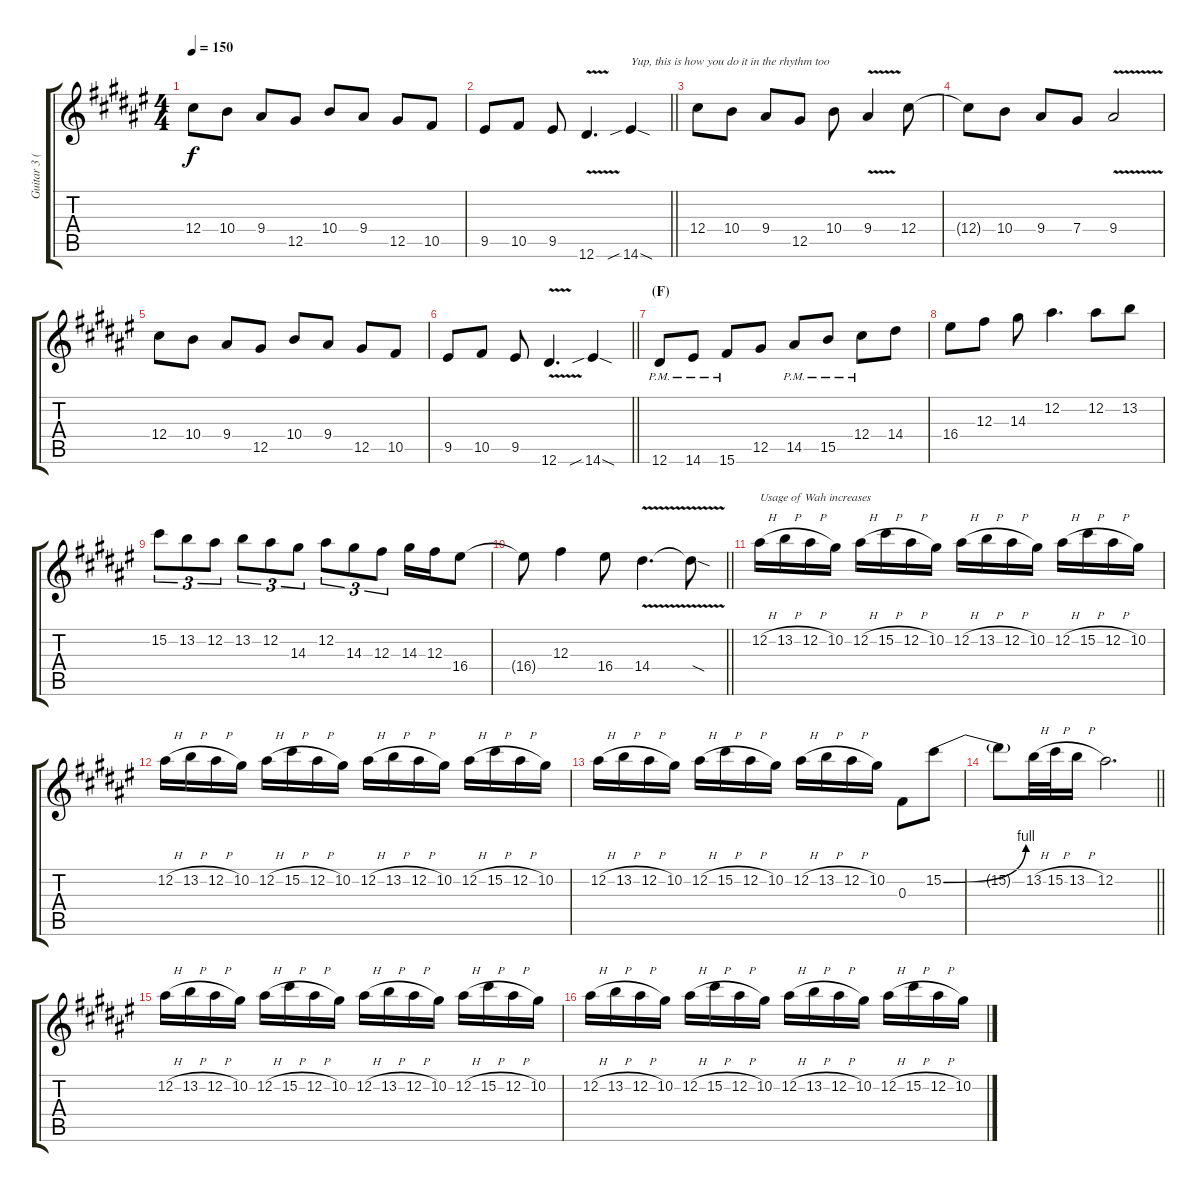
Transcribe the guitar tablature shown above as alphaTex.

\track ("Guitar 3 (Solo)" "Guitar 3 (") {instrument distortionguitar}
\staff {score tabs}
\tuning (Eb4 Bb3 Gb3 Db3 Ab2 Eb2) {hide}
\ts (4 4)
\tempo 150
\clef g2
\ks f#
12.4.8{dy f} 10.4.8 9.4.8 12.5.8 10.4.8 9.4.8 12.5.8 10.5.8 |
\barLineRight lightlight
9.5.8 10.5.8 9.5.8 12.6{v}.4{d} 14.6{sib sod}.4{txt "Yup, this is how you do it in the rhythm too"} |
12.4.8 10.4.8 9.4.8 12.5.8 10.4.8 9.4{v}.4 12.4.8 |
12.4{t}.8 10.4.8 9.4.8 7.4.8 9.4{v}.2 |
12.4.8 10.4.8 9.4.8 12.5.8 10.4.8 9.4.8 12.5.8 10.5.8 |
\barLineRight lightlight
9.5.8 10.5.8 9.5.8 12.6{v}.4{d} 14.6{sib sod}.4 |
\section ("" "(F)")
12.6{pm}.8 14.6{pm}.8 15.6{pm}.8 12.5.8 14.5{pm}.8 15.5{pm}.8 12.4{pm}.8 14.4.8 |
16.4.8 12.3.8 14.3.8 12.2.4{d} 12.2.8 13.2.8 |
15.2.8{tu (3 2)} 13.2.8{tu (3 2)} 12.2.8{tu (3 2)} 13.2.8{tu (3 2)} 12.2.8{tu (3 2)} 14.3.8{tu (3 2)} 12.2.8{tu (3 2)} 14.3.8{tu (3 2)} 12.3.8{tu (3 2)} 14.3.16 12.3.16 16.4.8 |
\barLineRight lightlight
16.4{t}.8 12.3.4 16.4.8 14.4{v}.4{d} 14.4{sod t}.8 |
12.2{h}.16{txt "Usage of Wah increases"} 13.2{h}.16 12.2{h}.16 10.2.16 12.2{h}.16 15.2{h}.16 12.2{h}.16 10.2.16 12.2{h}.16 13.2{h}.16 12.2{h}.16 10.2.16 12.2{h}.16 15.2{h}.16 12.2{h}.16 10.2.16 |
12.2{h}.16 13.2{h}.16 12.2{h}.16 10.2.16 12.2{h}.16 15.2{h}.16 12.2{h}.16 10.2.16 12.2{h}.16 13.2{h}.16 12.2{h}.16 10.2.16 12.2{h}.16 15.2{h}.16 12.2{h}.16 10.2.16 |
12.2{h}.16 13.2{h}.16 12.2{h}.16 10.2.16 12.2{h}.16 15.2{h}.16 12.2{h}.16 10.2.16 12.2{h}.16 13.2{h}.16 12.2{h}.16 10.2.16 0.3.8 15.2{be (bend 0 0 60 4)}.8 |
\barLineRight lightlight
15.2{t}.8 13.2{h}.32 15.2{h}.32 13.2{h}.16 12.2.2{d} |
12.2{h}.16 13.2{h}.16 12.2{h}.16 10.2.16 12.2{h}.16 15.2{h}.16 12.2{h}.16 10.2.16 12.2{h}.16 13.2{h}.16 12.2{h}.16 10.2.16 12.2{h}.16 15.2{h}.16 12.2{h}.16 10.2.16 |
12.2{h}.16 13.2{h}.16 12.2{h}.16 10.2.16 12.2{h}.16 15.2{h}.16 12.2{h}.16 10.2.16 12.2{h}.16 13.2{h}.16 12.2{h}.16 10.2.16 12.2{h}.16 15.2{h}.16 12.2{h}.16 10.2.16
